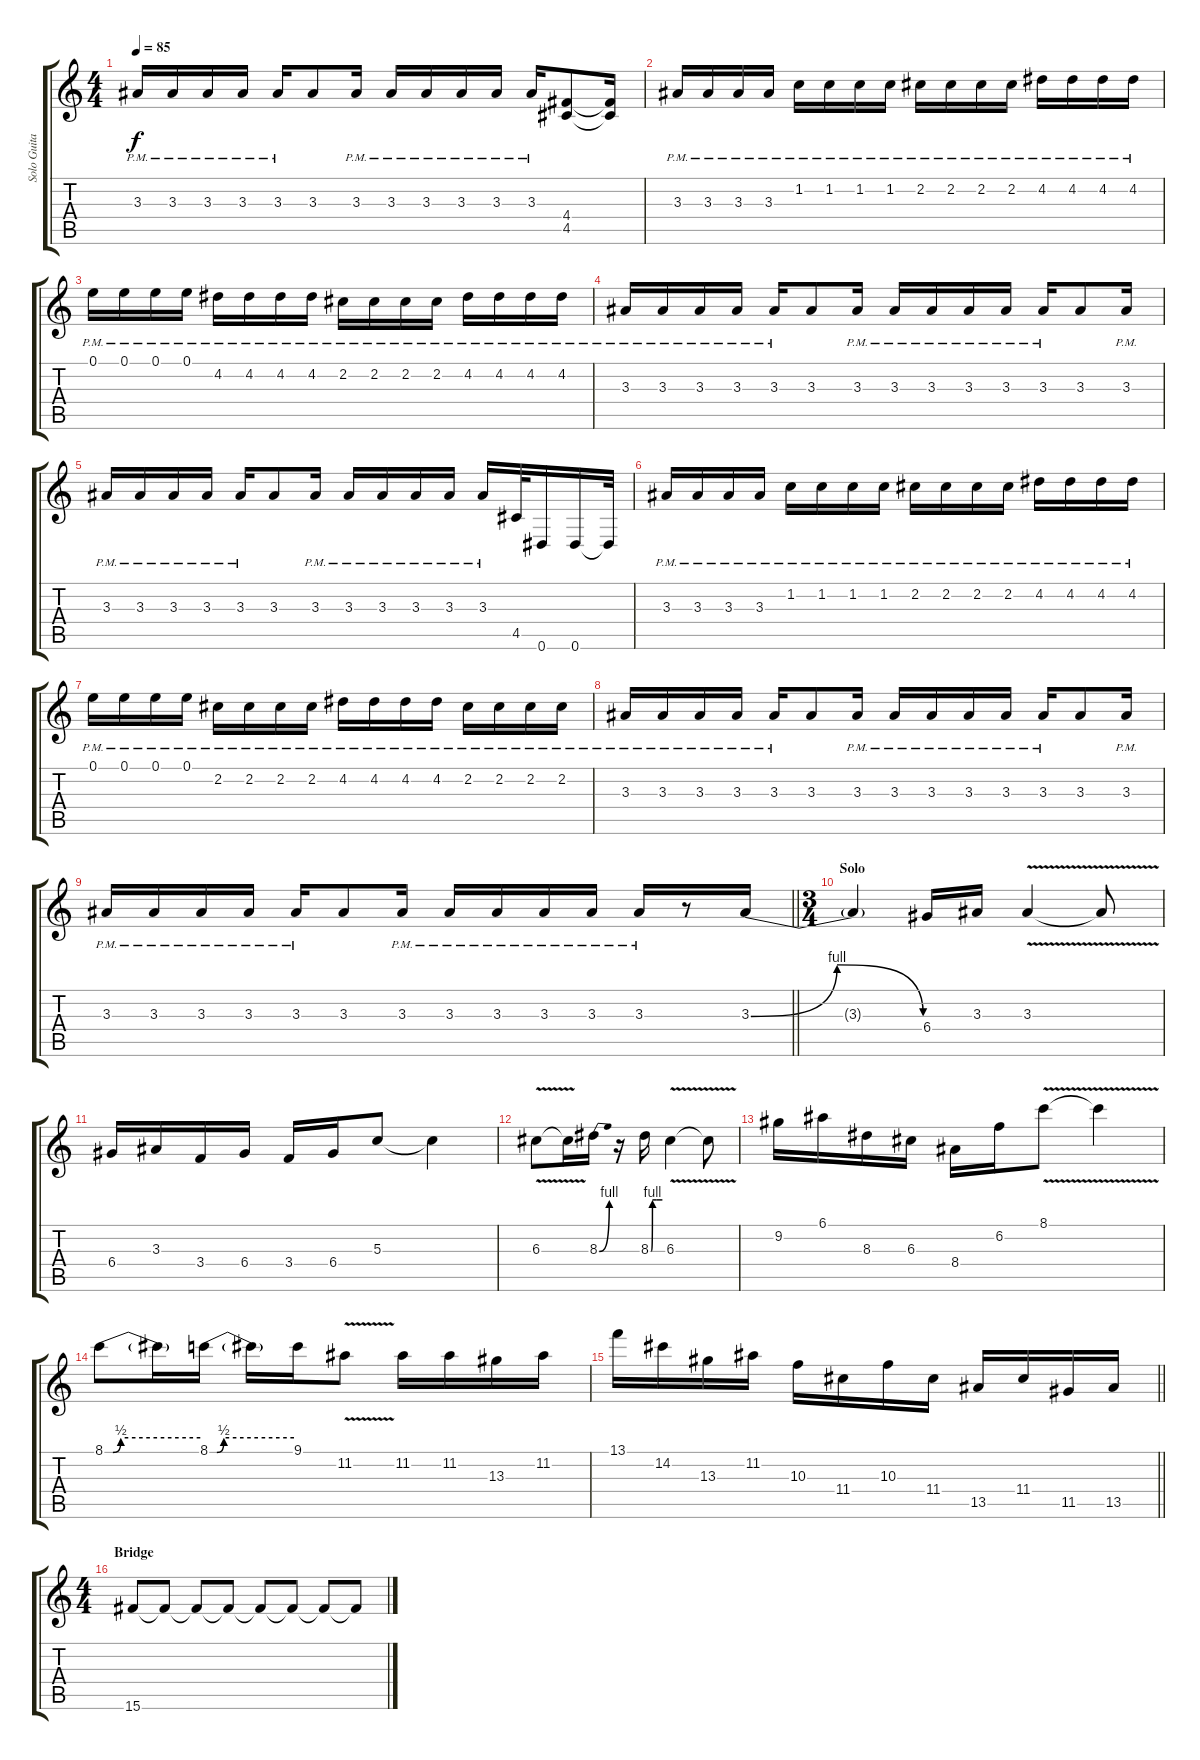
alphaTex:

\track ("Solo Guitar" "Solo Guita") {instrument overdrivenguitar}
\staff {score tabs}
\tuning (E4 B3 G3 D3 A2 Eb2) {hide}
\ts (4 4)
\tempo 85
\clef g2
\ks c
3.3{pm}.16{dy f} 3.3{pm}.16 3.3{pm}.16 3.3{pm}.16 3.3{pm}.16 3.3.8 3.3{pm}.16 3.3{pm}.16 3.3{pm}.16 3.3{pm}.16 3.3{pm}.16 3.3{pm}.16 (4.4 4.5).8{instrument guitarfretnoise} (4.4{t} 4.5{t}).16 |
3.3{pm}.16{volume 16 instrument overdrivenguitar} 3.3{pm}.16 3.3{pm}.16 3.3{pm}.16 1.2{pm}.16 1.2{pm}.16 1.2{pm}.16 1.2{pm}.16 2.2{pm}.16 2.2{pm}.16 2.2{pm}.16 2.2{pm}.16 4.2{pm}.16 4.2{pm}.16 4.2{pm}.16 4.2{pm}.16 |
0.1{pm}.16 0.1{pm}.16 0.1{pm}.16 0.1{pm}.16 4.2{pm}.16 4.2{pm}.16 4.2{pm}.16 4.2{pm}.16 2.2{pm}.16 2.2{pm}.16 2.2{pm}.16 2.2{pm}.16 4.2{pm}.16 4.2{pm}.16 4.2{pm}.16 4.2{pm}.16 |
3.3{pm}.16 3.3{pm}.16 3.3{pm}.16 3.3{pm}.16 3.3{pm}.16 3.3.8 3.3{pm}.16 3.3{pm}.16 3.3{pm}.16 3.3{pm}.16 3.3{pm}.16 3.3{pm}.16 3.3.8 3.3{pm}.16 |
3.3{pm}.16 3.3{pm}.16 3.3{pm}.16 3.3{pm}.16 3.3{pm}.16 3.3.8 3.3{pm}.16 3.3{pm}.16 3.3{pm}.16 3.3{pm}.16 3.3{pm}.16 3.3{pm}.16 4.5.32{instrument guitarfretnoise} 0.6.16 0.6.16 0.6{t}.32 |
3.3{pm}.16{volume 16 instrument overdrivenguitar} 3.3{pm}.16 3.3{pm}.16 3.3{pm}.16 1.2{pm}.16 1.2{pm}.16 1.2{pm}.16 1.2{pm}.16 2.2{pm}.16 2.2{pm}.16 2.2{pm}.16 2.2{pm}.16 4.2{pm}.16 4.2{pm}.16 4.2{pm}.16 4.2{pm}.16 |
0.1{pm}.16 0.1{pm}.16 0.1{pm}.16 0.1{pm}.16 2.2{pm}.16 2.2{pm}.16 2.2{pm}.16 2.2{pm}.16 4.2{pm}.16 4.2{pm}.16 4.2{pm}.16 4.2{pm}.16 2.2{pm}.16 2.2{pm}.16 2.2{pm}.16 2.2{pm}.16 |
3.3{pm}.16 3.3{pm}.16 3.3{pm}.16 3.3{pm}.16 3.3{pm}.16 3.3.8 3.3{pm}.16 3.3{pm}.16 3.3{pm}.16 3.3{pm}.16 3.3{pm}.16 3.3{pm}.16 3.3.8 3.3{pm}.16 |
\barLineRight lightlight
3.3{pm}.16 3.3{pm}.16 3.3{pm}.16 3.3{pm}.16 3.3{pm}.16 3.3.8 3.3{pm}.16 3.3{pm}.16 3.3{pm}.16 3.3{pm}.16 3.3{pm}.16 3.3{pm}.16 r.8{instrument guitarfretnoise} 3.3{be (bendrelease 0 0 10 4 30 4 60 0)}.16{instrument overdrivenguitar} |
\ts (3 4)
\section ("" "Solo")
3.3{t}.4 6.4.16 3.3.16 3.3{v}.4 3.3{t}.8 |
6.4.16 3.3.16 3.4.16 6.4.16 3.4.16 6.4.16 5.3.8 5.3{t}.4 |
6.3{v}.8 6.3{t}.16 8.3{be (bend 0 0 60 4)}.16 r.16 8.3{be (custom 0 0 5 0 10 4 30 4 60 4)}.16 6.3{v}.4 6.3{t}.8 |
9.2.16 6.1.16 8.3.16 6.3.16 8.4.16 6.2.16 8.1{v}.8 8.1{t}.4 |
8.1{be (custom 0 0 5 0 10 2 60 2)}.8 8.1{t}.16 8.1{be (custom 0 0 5 0 10 2 60 2)}.16 8.1{t}.16 9.1.16 11.2{v}.8 11.2.16 11.2.16 13.3.16 11.2.16 |
\barLineRight lightlight
13.1.16 14.2.16 13.3.16 11.2.16 10.3.16 11.4.16 10.3.16 11.4.16 13.5.16 11.4.16 11.5.16 13.5.16 |
\ts (4 4)
\section ("" "Bridge")
15.6.8 15.6{t}.8{volume 11} 15.6{t}.8{volume 9} 15.6{t}.8{volume 7} 15.6{t}.8{volume 5} 15.6{t}.8{volume 3} 15.6{t}.8{volume 2} 15.6{t}.8{volume 0}
